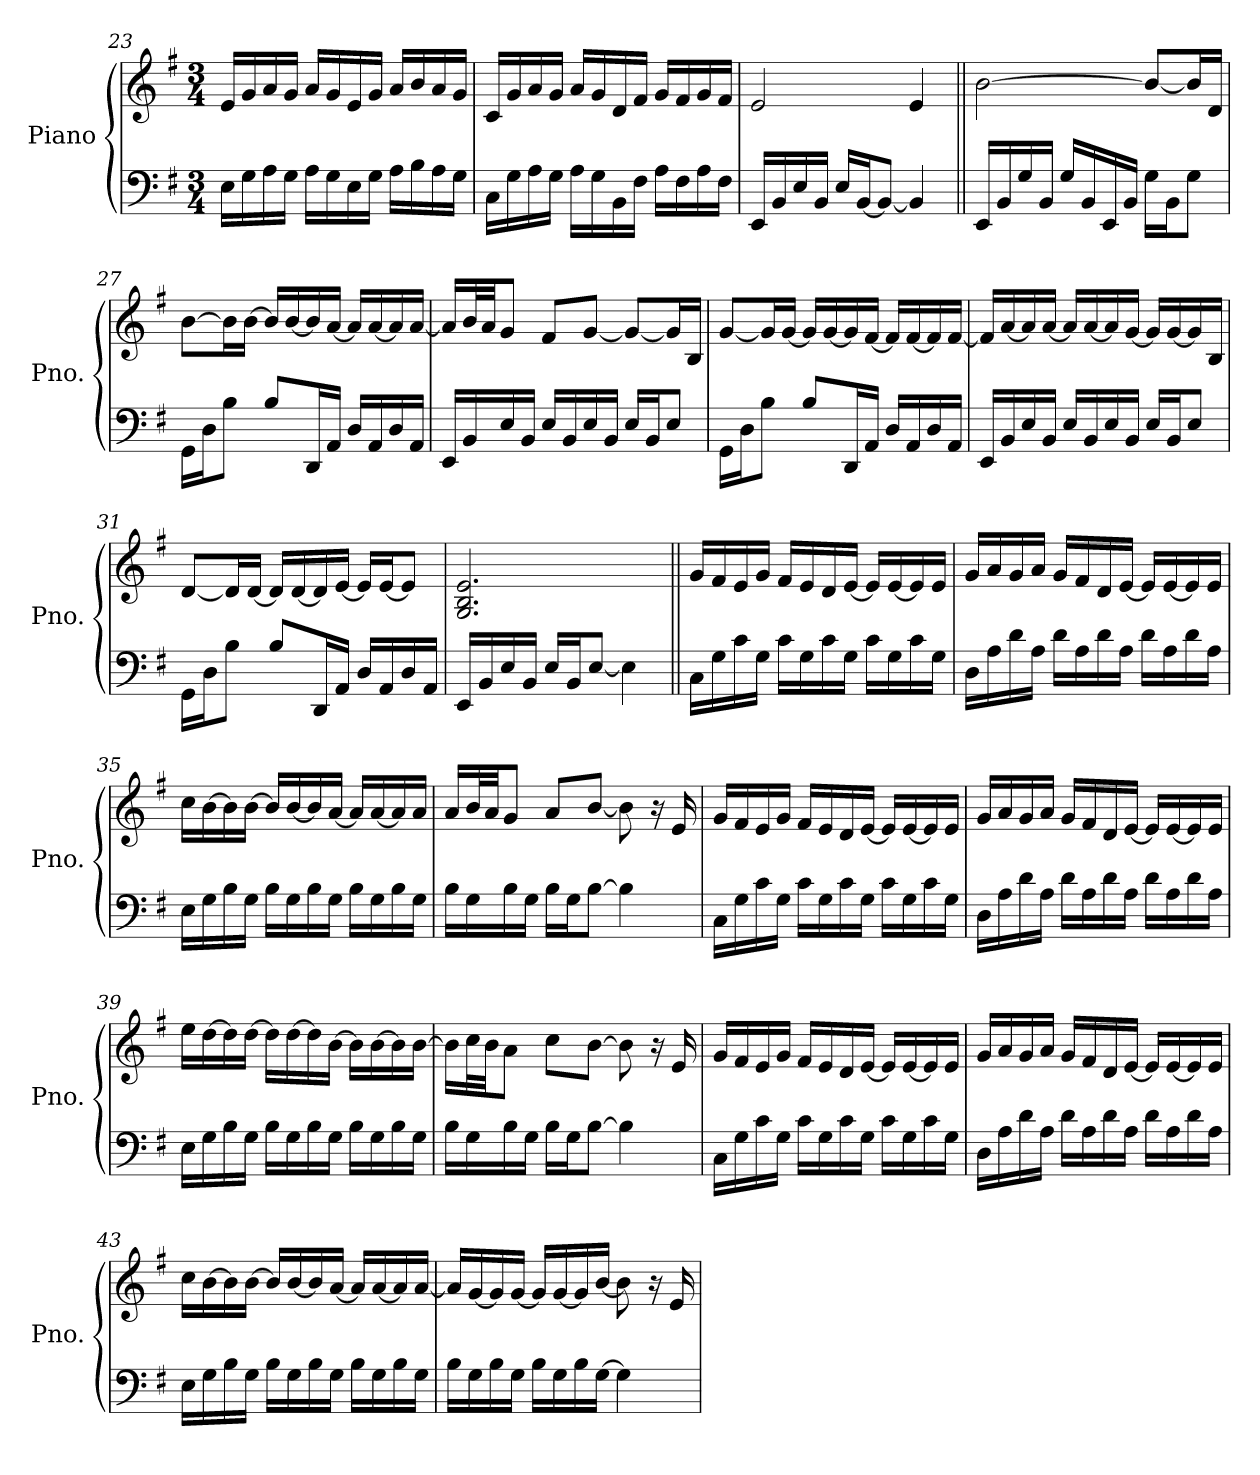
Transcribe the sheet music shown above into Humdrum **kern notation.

**kern	**kern
*part1	*part1
*staff2	*staff1
*I"Piano	*
*I'Pno.	*
*clefF4	*clefG2
*k[f#]	*k[f#]
*M3/4	*M3/4
=23	=23
16E\LL	16e/LL
16G\	16g/
16A\	16a/
16G\JJ	16g/JJ
16A\LL	16a/LL
16G\	16g/
16E\	16e/
16G\JJ	16g/JJ
16A\LL	16a/LL
16B\	16b/
16A\	16a/
16G\JJ	16g/JJ
=24	=24
16C\LL	16c/LL
16G\	16g/
16A\	16a/
16G\JJ	16g/JJ
16A\LL	16a/LL
16G\	16g/
16BB\	16d/
16F#\JJ	16f#/JJ
16A\LL	16g/LL
16F#\	16f#/
16A\	16g/
16F#\JJ	16f#/JJ
!!LO:LB:g=z
=25	=25
16EE/LL	2e/
16BB/	.
16E/	.
16BB/JJ	.
16E/LL	.
[16BB/J	.
8BB/J_	.
4BB/]	4e/
=26||	=26||
16EE/LL	[2b\
16BB/	.
16G/	.
16BB/JJ	.
16G/LL	.
16BB/	.
16EE/	.
16BB/JJ	.
16G\LL	8b/L_
16BB\J	.
8G\J	16b/L]
.	16d/JJ
=27	=27
16GG\LL	[8b\L
16D\J	.
8B\J	16b\L]
.	[16b\JJ
8B/L	16b/LL]
.	[16b/
16DD/L	16b/]
16AA/JJ	[16a/JJ
16D/LL	16a/LL]
16AA/	[16a/
16D/	16a/]
16AA/JJ	[16a/JJ
=28	=28
16EE/LL	16a/LL]
16BB/	32b/L
.	32a/JJ
16E/	8g/J
16BB/JJ	.
16E/LL	8f#/L
16BB/	.
16E/	[8g/J
16BB/JJ	.
16E/LL	8g/L_
16BB/J	.
8E/J	16g/L]
.	16B/JJ
!!LO:LB:g=z
=29	=29
16GG\LL	[8g/L
16D\J	.
8B\J	16g/L]
.	[16g/JJ
8B/L	16g/LL]
.	[16g/
16DD/L	16g/]
16AA/JJ	[16f#/JJ
16D/LL	16f#/LL]
16AA/	[16f#/
16D/	16f#/]
16AA/JJ	[16f#/JJ
=30	=30
16EE/LL	16f#/LL]
16BB/	[16a/
16E/	16a/]
16BB/JJ	[16a/JJ
16E/LL	16a/LL]
16BB/	[16a/
16E/	16a/]
16BB/JJ	[16g/JJ
16E/LL	16g/LL]
16BB/J	[16g/
8E/J	16g/]
.	16B/JJ
=31	=31
16GG\LL	[8d/L
16D\J	.
8B\J	16d/L]
.	[16d/JJ
8B/L	16d/LL]
.	[16d/
16DD/L	16d/]
16AA/JJ	[16e/JJ
16D/LL	16e/LL]
16AA/	[16e/J
16D/	8e/J]
16AA/JJ	.
=32	=32
16EE/LL	2.G/ 2.B/ 2.e/
16BB/	.
16E/	.
16BB/JJ	.
16E/LL	.
16BB/J	.
[8E/J	.
4E\]	.
!!LO:LB:g=z
=33||	=33||
16C\LL	16g/LL
16G\	16f#/
16c\	16e/
16G\JJ	16g/JJ
16c\LL	16f#/LL
16G\	16e/
16c\	16d/
16G\JJ	[16e/JJ
16c\LL	16e/LL]
16G\	[16e/
16c\	16e/]
16G\JJ	16e/JJ
=34	=34
16D\LL	16g/LL
16A\	16a/
16d\	16g/
16A\JJ	16a/JJ
16d\LL	16g/LL
16A\	16f#/
16d\	16d/
16A\JJ	[16e/JJ
16d\LL	16e/LL]
16A\	[16e/
16d\	16e/]
16A\JJ	16e/JJ
=35	=35
16E\LL	16cc\LL
16G\	[16b\
16B\	16b\]
16G\JJ	[16b\JJ
16B\LL	16b/LL]
16G\	[16b/
16B\	16b/]
16G\JJ	[16a/JJ
16B\LL	16a/LL]
16G\	[16a/
16B\	16a/]
16G\JJ	16a/JJ
=36	=36
16B\LL	16a/LL
16G\	32b/L
.	32a/JJ
16B\	8g/J
16G\JJ	.
16B\LL	8a/L
16G\J	.
[8B\J	[8b/J
4B\]	8b\]
.	16r
.	16e/
!!LO:LB:g=z
=37	=37
16C\LL	16g/LL
16G\	16f#/
16c\	16e/
16G\JJ	16g/JJ
16c\LL	16f#/LL
16G\	16e/
16c\	16d/
16G\JJ	[16e/JJ
16c\LL	16e/LL]
16G\	[16e/
16c\	16e/]
16G\JJ	16e/JJ
=38	=38
16D\LL	16g/LL
16A\	16a/
16d\	16g/
16A\JJ	16a/JJ
16d\LL	16g/LL
16A\	16f#/
16d\	16d/
16A\JJ	[16e/JJ
16d\LL	16e/LL]
16A\	[16e/
16d\	16e/]
16A\JJ	16e/JJ
=39	=39
16E\LL	16ee\LL
16G\	[16dd\
16B\	16dd\]
16G\JJ	[16dd\JJ
16B\LL	16dd\LL]
16G\	[16dd\
16B\	16dd\]
16G\JJ	[16b\JJ
16B\LL	16b\LL]
16G\	[16b\
16B\	16b\]
16G\JJ	[16b\JJ
=40	=40
16B\LL	16b\LL]
16G\	32cc\L
.	32b\JJ
16B\	8a\J
16G\JJ	.
16B\LL	8cc\L
16G\J	.
[8B\J	[8b\J
4B\]	8b\]
.	16r
.	16e/
!!LO:LB:g=z
=41	=41
16C\LL	16g/LL
16G\	16f#/
16c\	16e/
16G\JJ	16g/JJ
16c\LL	16f#/LL
16G\	16e/
16c\	16d/
16G\JJ	[16e/JJ
16c\LL	16e/LL]
16G\	[16e/
16c\	16e/]
16G\JJ	16e/JJ
=42	=42
16D\LL	16g/LL
16A\	16a/
16d\	16g/
16A\JJ	16a/JJ
16d\LL	16g/LL
16A\	16f#/
16d\	16d/
16A\JJ	[16e/JJ
16d\LL	16e/LL]
16A\	[16e/
16d\	16e/]
16A\JJ	16e/JJ
=43	=43
16E\LL	16cc\LL
16G\	[16b\
16B\	16b\]
16G\JJ	[16b\JJ
16B\LL	16b/LL]
16G\	[16b/
16B\	16b/]
16G\JJ	[16a/JJ
16B\LL	16a/LL]
16G\	[16a/
16B\	16a/]
16G\JJ	[16a/JJ
=44	=44
16B\LL	16a/LL]
16G\	[16g/
16B\	16g/]
16G\JJ	[16g/JJ
16B\LL	16g/LL]
16G\	[16g/
16B\	16g/]
[16G\JJ	[16b/JJ
4G\]	8b\]
.	16r
.	16e/
=	=
*-	*-
